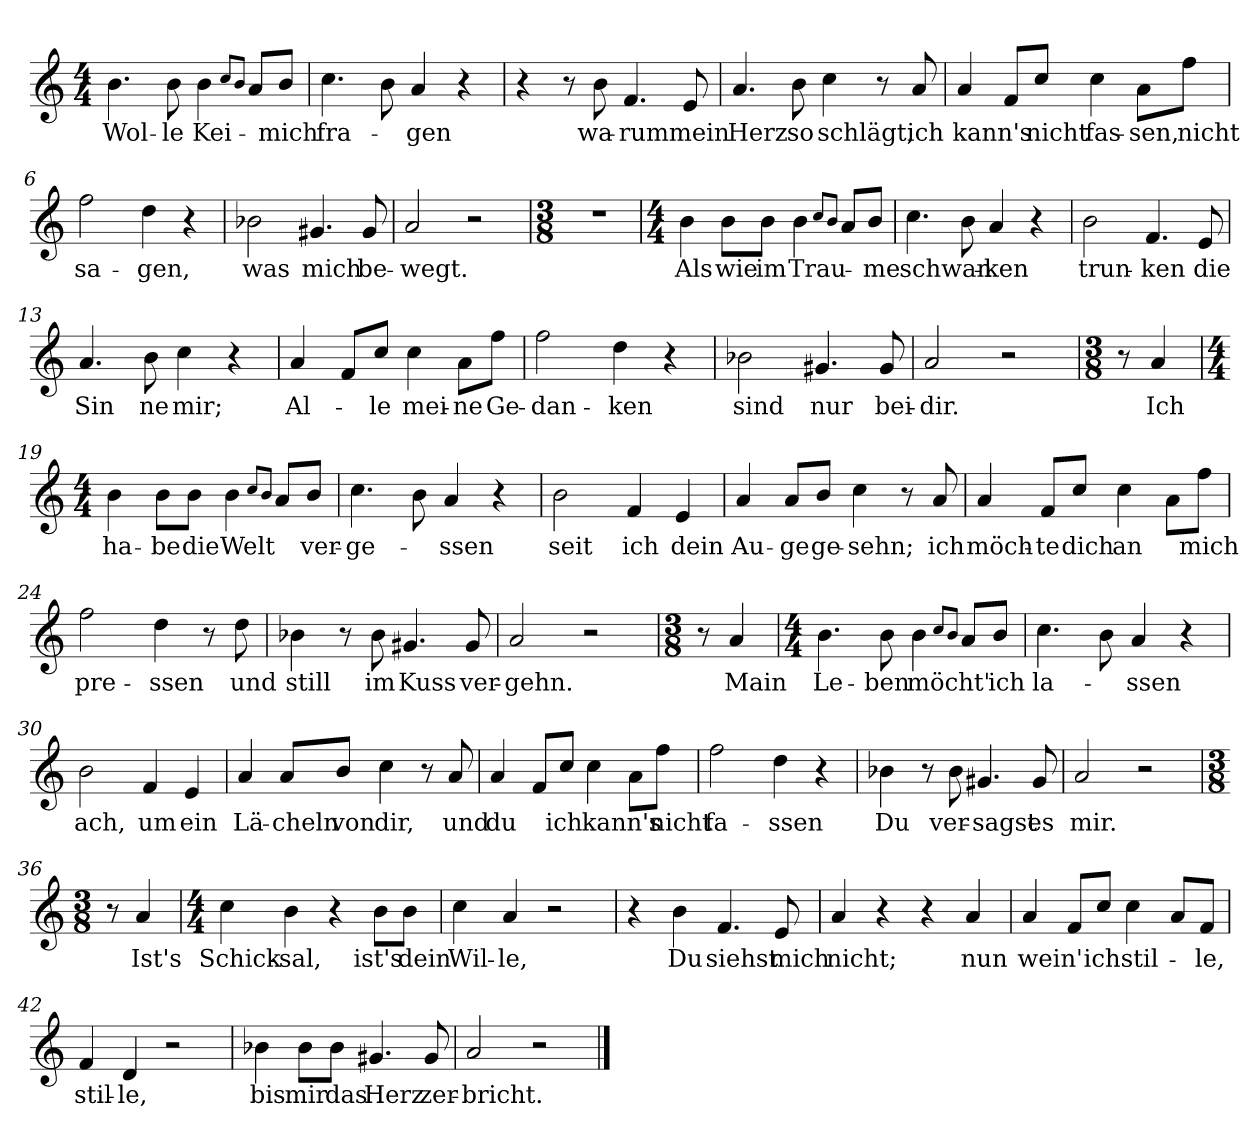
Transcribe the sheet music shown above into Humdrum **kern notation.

**kern	**text
*part1	*part1
*staff1	*staff1
*clefG2	*
*k[]	*
*M4/4	*
=1	=1
!	!LO:LY:b
4.b\	Wol-
!	!LO:LY:b
8b\	-le
!	!LO:LY:b
4b\	Kei-
8qcc/L	.
8qb/J	.
8a/L	.
!	!LO:LY:b
8b/J	mich
=2	=2
!	!LO:LY:b
4.cc\	fra-
8b\	.
!	!LO:LY:b
4a/	-gen
4r	.
=3	=3
4r	.
8r	.
!	!LO:LY:b
8b\	wa-
!	!LO:LY:b
4.f/	-rum
!	!LO:LY:b
8e/	mein
=4	=4
!	!LO:LY:b
4.a/	Herz
!	!LO:LY:b
8b\	so
!	!LO:LY:b
4cc\	schlägt,
8r	.
!	!LO:LY:b
8a/	ich
=5	=5
!	!LO:LY:b
4a/	kann's
8f/L	.
!	!LO:LY:b
8cc/J	nicht
!	!LO:LY:b
4cc\	fas-
!	!LO:LY:b
8a\L	-sen,
!	!LO:LY:b
8ff\J	nicht
=6	=6
!	!LO:LY:b
2ff\	sa-
!	!LO:LY:b
4dd\	-gen,
4r	.
!!LO:LB:g=z
=7	=7
!	!LO:LY:b
2b-X\	was
!	!LO:LY:b
4.g#X/	mich
!	!LO:LY:b
8g#/	be-
=8	=8
!	!LO:LY:b
2a/	-wegt.
2r	.
=9	=9
*M3/8	*
4.r	.
=10	=10
*M4/4	*
!	!LO:LY:b
4b\	Als
!	!LO:LY:b
8b\L	wie
!	!LO:LY:b
8b\J	im
!	!LO:LY:b
4b\	Trau-
8qcc/L	.
8qb/J	.
8a/L	.
!	!LO:LY:b
8b/J	-me
=11	=11
!	!LO:LY:b
4.cc\	schwan-
8b\	.
!	!LO:LY:b
4a/	-ken
4r	.
=12	=12
!	!LO:LY:b
2b\	trun-
!	!LO:LY:b
4.f/	-ken
!	!LO:LY:b
8e/	die
=13	=13
!	!LO:LY:b
4.a/	Sin
!	!LO:LY:b
8b\	-ne
!	!LO:LY:b
4cc\	mir;
4r	.
=14	=14
!	!LO:LY:b
4a/	Al-
8f/L	.
!	!LO:LY:b
8cc/J	-le
!	!LO:LY:b
4cc\	mei-
!	!LO:LY:b
8a\L	-ne
!	!LO:LY:b
8ff\J	Ge-
!!LO:LB:g=z
=15	=15
!	!LO:LY:b
2ff\	-dan-
!	!LO:LY:b
4dd\	-ken
4r	.
=16	=16
!	!LO:LY:b
2b-X\	sind
!	!LO:LY:b
4.g#X/	nur
!	!LO:LY:b
8g#/	bei-
=17	=17
!	!LO:LY:b
2a/	-dir.
2r	.
=18	=18
*M3/8	*
8r	.
!	!LO:LY:b
4a/	Ich
=19	=19
*M4/4	*
!	!LO:LY:b
4b\	ha-
!	!LO:LY:b
8b\L	-be
!	!LO:LY:b
8b\J	die
!	!LO:LY:b
4b\	Welt
8qcc/L	.
8qb/J	.
8a/L	.
!	!LO:LY:b
8b/J	ver-
=20	=20
!	!LO:LY:b
4.cc\	-ge-
8b\	.
!	!LO:LY:b
4a/	-ssen
4r	.
=21	=21
!	!LO:LY:b
2b\	seit
!	!LO:LY:b
4f/	ich
!	!LO:LY:b
4e/	dein
=22	=22
!	!LO:LY:b
4a/	Au-
!	!LO:LY:b
8a/L	-ge
!	!LO:LY:b
8b/J	ge-
!	!LO:LY:b
4cc\	-sehn;
8r	.
!	!LO:LY:b
8a/	ich
!!LO:LB:g=z
=23	=23
!	!LO:LY:b
4a/	möch-
!	!LO:LY:b
8f/L	-te
!	!LO:LY:b
8cc/J	dich
!	!LO:LY:b
4cc\	an
8a\L	.
!	!LO:LY:b
8ff\J	mich
=24	=24
!	!LO:LY:b
2ff\	pre-
!	!LO:LY:b
4dd\	-ssen
8r	.
!	!LO:LY:b
8dd\	und
=25	=25
!	!LO:LY:b
4b-X\	still
8r	.
!	!LO:LY:b
8b-\	im
!	!LO:LY:b
4.g#X/	Kuss
!	!LO:LY:b
8g#/	ver-
=26	=26
!	!LO:LY:b
2a/	-gehn.
2r	.
=27	=27
*M3/8	*
8r	.
!	!LO:LY:b
4a/	Main
=28	=28
*M4/4	*
!	!LO:LY:b
4.b\	Le-
!	!LO:LY:b
8b\	-ben
!	!LO:LY:b
4b\	möcht'
8qcc/L	.
8qb/J	.
8a/L	.
!	!LO:LY:b
8b/J	ich
=29	=29
!	!LO:LY:b
4.cc\	la-
8b\	.
!	!LO:LY:b
4a/	-ssen
4r	.
=30	=30
!	!LO:LY:b
2b\	ach,
!	!LO:LY:b
4f/	um
!	!LO:LY:b
4e/	ein
!!LO:LB:g=z
=31	=31
!	!LO:LY:b
4a/	Lä-
!	!LO:LY:b
8a/L	-cheln
!	!LO:LY:b
8b/J	von
!	!LO:LY:b
4cc\	dir,
8r	.
!	!LO:LY:b
8a/	und
=32	=32
!	!LO:LY:b
4a/	du
8f/L	.
!	!LO:LY:b
8cc/J	ich
!	!LO:LY:b
4cc\	kann's
8a\L	.
!	!LO:LY:b
8ff\J	nicht
=33	=33
!	!LO:LY:b
2ff\	fa-
!	!LO:LY:b
4dd\	-ssen
4r	.
=34	=34
!	!LO:LY:b
4b-X\	Du
8r	.
!	!LO:LY:b
8b-\	ver-
!	!LO:LY:b
4.g#X/	-sagst
!	!LO:LY:b
8g#/	es
=35	=35
!	!LO:LY:b
2a/	mir.
2r	.
=36	=36
*M3/8	*
8r	.
!	!LO:LY:b
4a/	Ist's
=37	=37
*M4/4	*
!	!LO:LY:b
4cc\	Schick-
!	!LO:LY:b
4b\	-sal,
4r	.
!	!LO:LY:b
8b\L	ist's
!	!LO:LY:b
8b\J	dein
=38	=38
!	!LO:LY:b
4cc\	Wil-
!	!LO:LY:b
4a/	-le,
2r	.
!!LO:LB:g=z
=39	=39
4r	.
!	!LO:LY:b
4b\	Du
!	!LO:LY:b
4.f/	siehst
!	!LO:LY:b
8e/	mich
=40	=40
!	!LO:LY:b
4a/	nicht;
4r	.
4r	.
!	!LO:LY:b
4a/	nun
=41	=41
!	!LO:LY:b
4a/	wein'
8f/L	.
!	!LO:LY:b
8cc/J	ich
!	!LO:LY:b
4cc\	stil-
8a/L	.
!	!LO:LY:b
8f/J	-le,
=42	=42
!	!LO:LY:b
4f/	stil-
!	!LO:LY:b
4d/	-le,
2r	.
=43	=43
!	!LO:LY:b
4b-X\	bis
!	!LO:LY:b
8b-\L	mir
!	!LO:LY:b
8b-\J	das
!	!LO:LY:b
4.g#X/	Herz
!	!LO:LY:b
8g#/	zer-
=44	=44
!	!LO:LY:b
2a/	-bricht.
2r	.
==	==
*-	*-
